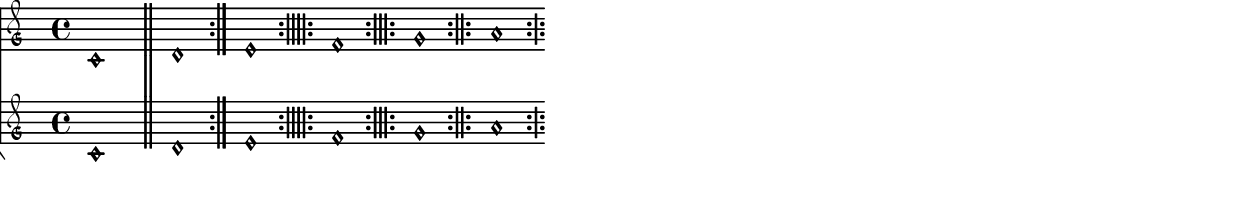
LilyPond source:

%% Generated by lilypond-book
%% Options: [exampleindent=10.16\mm,indent=0\mm,line-width=160\mm,paper-height=845.047\pt,paper-width=597.508\pt,papersize='(cons (* 597.508 pt) (* 845.047 pt))]
\include "lilypond-book-preamble.ly"


% ****************************************************************
% Start cut-&-pastable-section
% ****************************************************************

#(ly:set-option 'eps-box-padding 3.000000)



\paper {
  #(set-paper-size '(cons (* 597.508 pt) (* 845.047 pt)))
  indent = 0\mm
  line-width = 160\mm
  % offset the left padding, also add 1mm as lilypond creates cropped
  % images with a little space on the right
  line-width = #(- line-width (* mm  3.000000) (* mm 1))
}

\layout {
  
}




% ****************************************************************
% ly snippet:
% ****************************************************************
\sourcefilename "/lilypond-2.25.15/input/regression/repeat-petrucci.ly"
\sourcefileline 0
\version "2.23.8"

#(ly:set-option 'warning-as-error #t)

\header {
  texidoc = "This test demonstrates an ancient repeat sign in the
Petrucci style.  The sign consists of 1 to@tie{}4 short strokes
between repeat dots, with the number of strokes indicating the number
of times the preceding section is to be performed.  The number of
strokes is determined by the argument to @code{\\repeat volta}, and a
count higher than@tie{}4 falls back on a modern-looking sign with two
long strokes.  Despite appearances, these repeat signs are not bar
lines.

A double bar line should follow the first note.  A repeat sign should
follow each following note: modern, 4@tie{}strokes, 3@tie{}strokes,
2@tie{}strokes, 1@tie{}stroke."
}

music = \fixed c' {
  c1 |
  \repeat volta 5 d1
  \repeat volta 4 e1
  \repeat volta 3 f1
  \repeat volta 2 g1
  \repeat volta 1 a1
}

\new StaffGroup <<
  \new PetrucciStaff \music
  \new PetrucciStaff \music
>>



% ****************************************************************
% end ly snippet
% ****************************************************************
